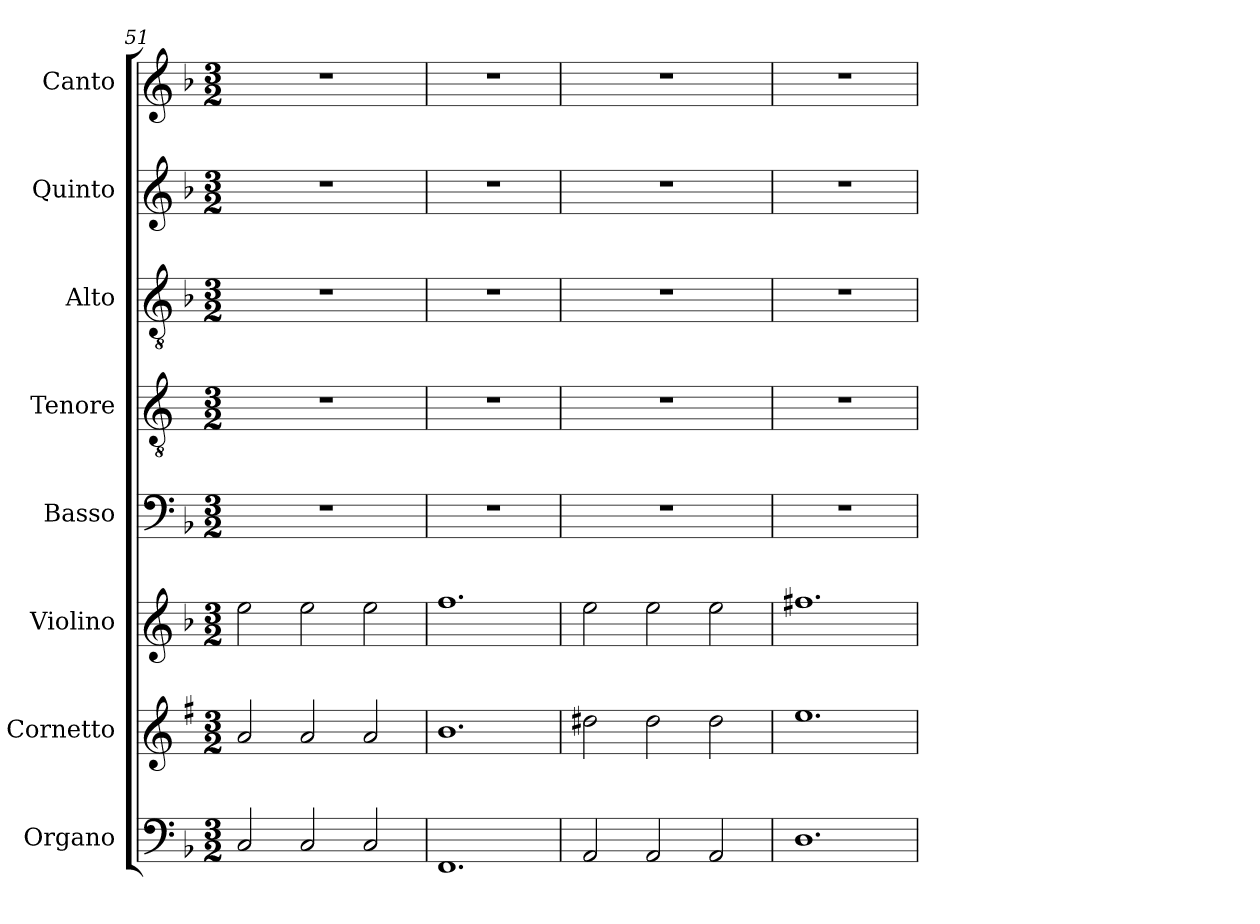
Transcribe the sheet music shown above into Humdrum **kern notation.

**kern	**kern	**kern	**kern	**kern	**kern	**kern	**kern
*part8	*part7	*part6	*part5	*part4	*part3	*part2	*part1
*staff8	*staff7	*staff6	*staff5	*staff4	*staff3	*staff2	*staff1
*I"Organo	*I"Cornetto	*I"Violino	*I"Basso	*I"Tenore	*I"Alto	*I"Quinto	*I"Canto
*I'Or	*I'Cto.	*I'Vln.	*I'B	*I'T	*I'A	*	*I'C
*clefF4	*clefG2	*clefG2	*clefF4	*clefGv2	*clefGv2	*clefG2	*clefG2
*	*ITrd1c2	*	*	*ITrd4c7	*	*	*
*k[b-]	*k[b-]	*k[b-]	*k[b-]	*k[b-]	*k[b-]	*k[b-]	*k[b-]
*F:	*F:	*F:	*F:	*F:	*F:	*F:	*F:
*M3/2	*M3/2	*M3/2	*M3/2	*M3/2	*M3/2	*M3/2	*M3/2
=51	=51	=51	=51	=51	=51	=51	=51
2C/	2g/	2ee\	1.r	1.r	1.r	1.r	1.r
2C/	2g/	2ee\	.	.	.	.	.
2C/	2g/	2ee\	.	.	.	.	.
!!LO:LB:g=z
=52	=52	=52	=52	=52	=52	=52	=52
1.FF	1.a	1.ff	1.r	1.r	1.r	1.r	1.r
=53	=53	=53	=53	=53	=53	=53	=53
2AA/	2cc#X\	2ee\	1.r	1.r	1.r	1.r	1.r
2AA/	2cc#\	2ee\	.	.	.	.	.
2AA/	2cc#\	2ee\	.	.	.	.	.
=54	=54	=54	=54	=54	=54	=54	=54
1.D	1.dd	1.ff#X	1.r	1.r	1.r	1.r	1.r
=	=	=	=	=	=	=	=
*-	*-	*-	*-	*-	*-	*-	*-
